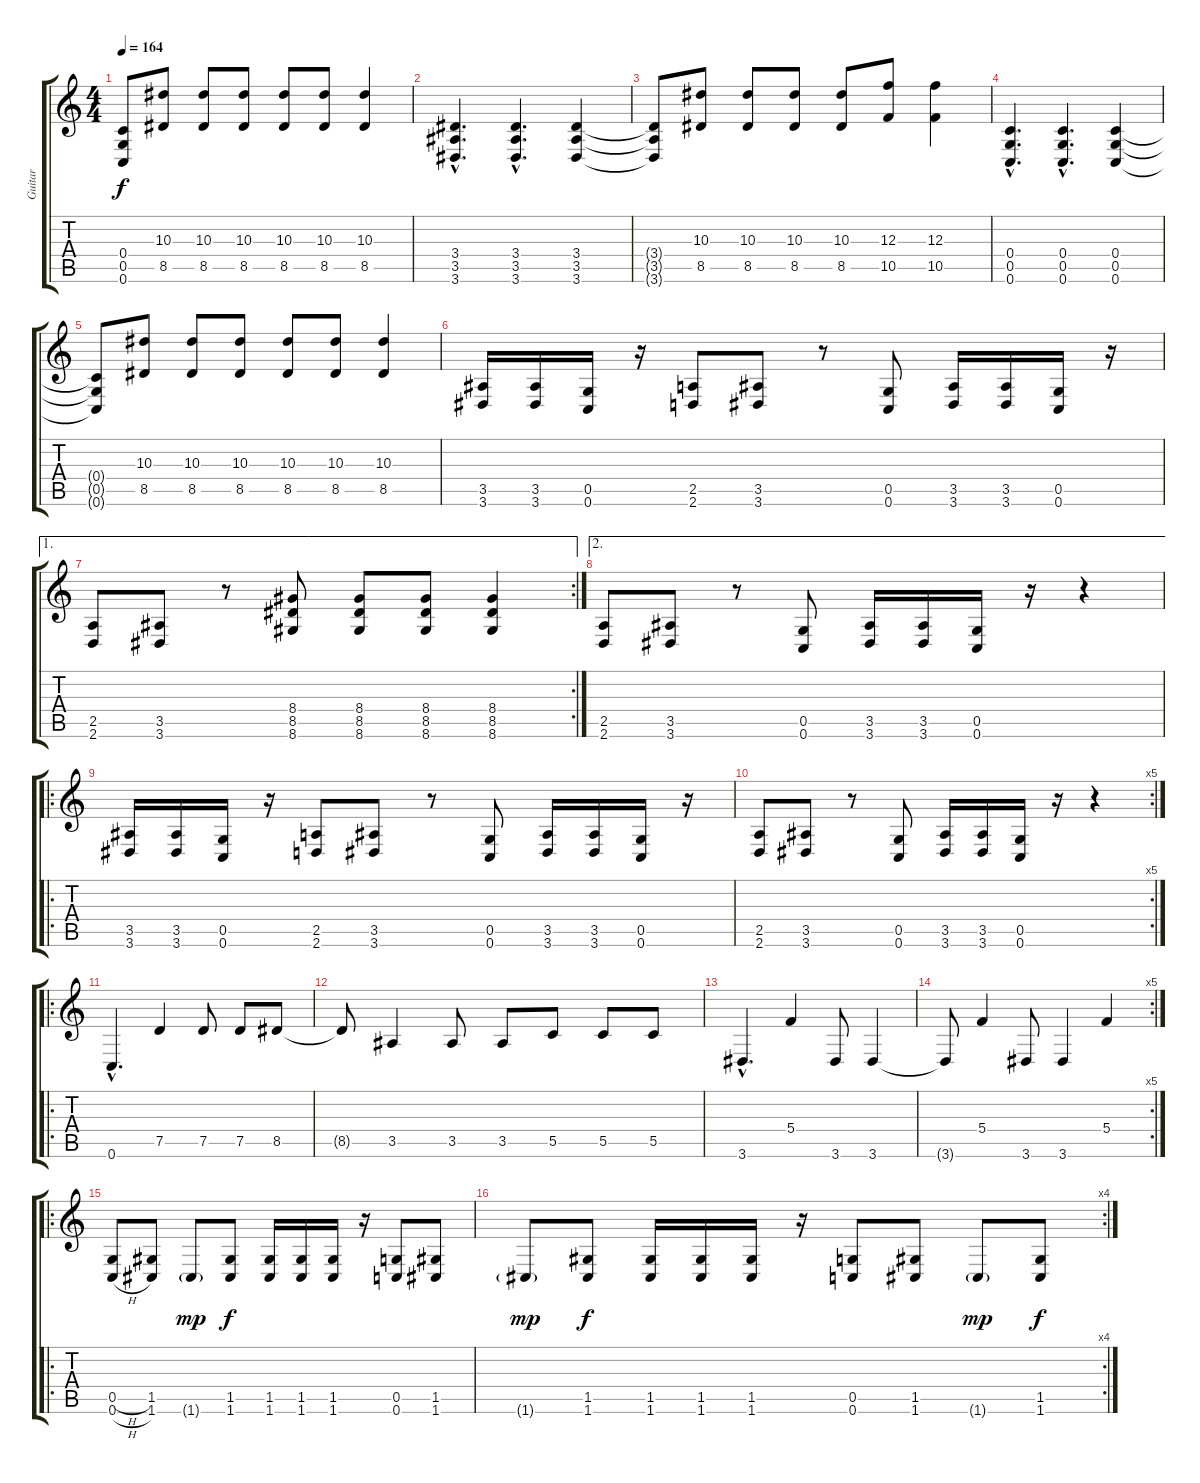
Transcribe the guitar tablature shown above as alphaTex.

\track ("Guitar" "Guitar") {instrument distortionguitar}
\staff {score tabs}
\tuning (D4 A3 F3 C3 G2 C2) {hide}
\ts (4 4)
\tempo 164
\clef g2
\ks c
(0.4{t} 0.5{t} 0.6{t}).8{dy f} (10.3 8.5).8 (10.3 8.5).8 (10.3 8.5).8 (10.3 8.5).8 (10.3 8.5).8 (10.3 8.5).4 |
(3.4{hac} 3.5{hac} 3.6{hac}).4{d} (3.4{hac} 3.5{hac} 3.6{hac}).4{d} (3.4 3.5 3.6).4 |
(3.4{t} 3.5{t} 3.6{t}).8 (10.3 8.5).8 (10.3 8.5).8 (10.3 8.5).8 (10.3 8.5).8 (12.3 10.5).8 (12.3 10.5).4 |
(0.4{hac} 0.5{hac} 0.6{hac}).4{d} (0.4{hac} 0.5{hac} 0.6{hac}).4{d} (0.4 0.5 0.6).4 |
(0.4{t} 0.5{t} 0.6{t}).8 (10.3 8.5).8 (10.3 8.5).8 (10.3 8.5).8 (10.3 8.5).8 (10.3 8.5).8 (10.3 8.5).4 |
(3.5 3.6).16 (3.5 3.6).16 (0.5 0.6).16 r.16 (2.5 2.6).8 (3.5 3.6).8 r.8 (0.5 0.6).8 (3.5 3.6).16 (3.5 3.6).16 (0.5 0.6).16 r.16 |
\ae 1
\rc 2
(2.5 2.6).8 (3.5 3.6).8 r.8 (8.4 8.5 8.6).8 (8.4 8.5 8.6).8 (8.4 8.5 8.6).8 (8.4 8.5 8.6).4 |
\ae 2
(2.5 2.6).8 (3.5 3.6).8 r.8 (0.5 0.6).8 (3.5 3.6).16 (3.5 3.6).16 (0.5 0.6).16 r.16 r.4 |
\ro
(3.5 3.6).16 (3.5 3.6).16 (0.5 0.6).16 r.16 (2.5 2.6).8 (3.5 3.6).8 r.8 (0.5 0.6).8 (3.5 3.6).16 (3.5 3.6).16 (0.5 0.6).16 r.16 |
\rc 5
(2.5 2.6).8 (3.5 3.6).8 r.8 (0.5 0.6).8 (3.5 3.6).16 (3.5 3.6).16 (0.5 0.6).16 r.16 r.4 |
\ro
0.6{hac}.4{d} 7.5.4 7.5.8 7.5.8 8.5.8 |
8.5{t}.8 3.5.4 3.5.8 3.5.8 5.5.8 5.5.8 5.5.8 |
3.6{hac}.4{d} 5.4.4 3.6.8 3.6.4 |
\rc 5
3.6{t}.8 5.4.4 3.6.8 3.6.4 5.4.4 |
\ro
(0.5{h} 0.6{h}).8 (1.5 1.6).8 1.6{g}.8{dy mp} (1.5 1.6).8{dy f} (1.5 1.6).16 (1.5 1.6).16 (1.5 1.6).16 r.16 (0.5 0.6).8 (1.5 1.6).8 |
\rc 4
1.6{g}.8{dy mp} (1.5 1.6).8{dy f} (1.5 1.6).16 (1.5 1.6).16 (1.5 1.6).16 r.16 (0.5 0.6).8 (1.5 1.6).8 1.6{g}.8{dy mp} (1.5 1.6).8{dy f}
